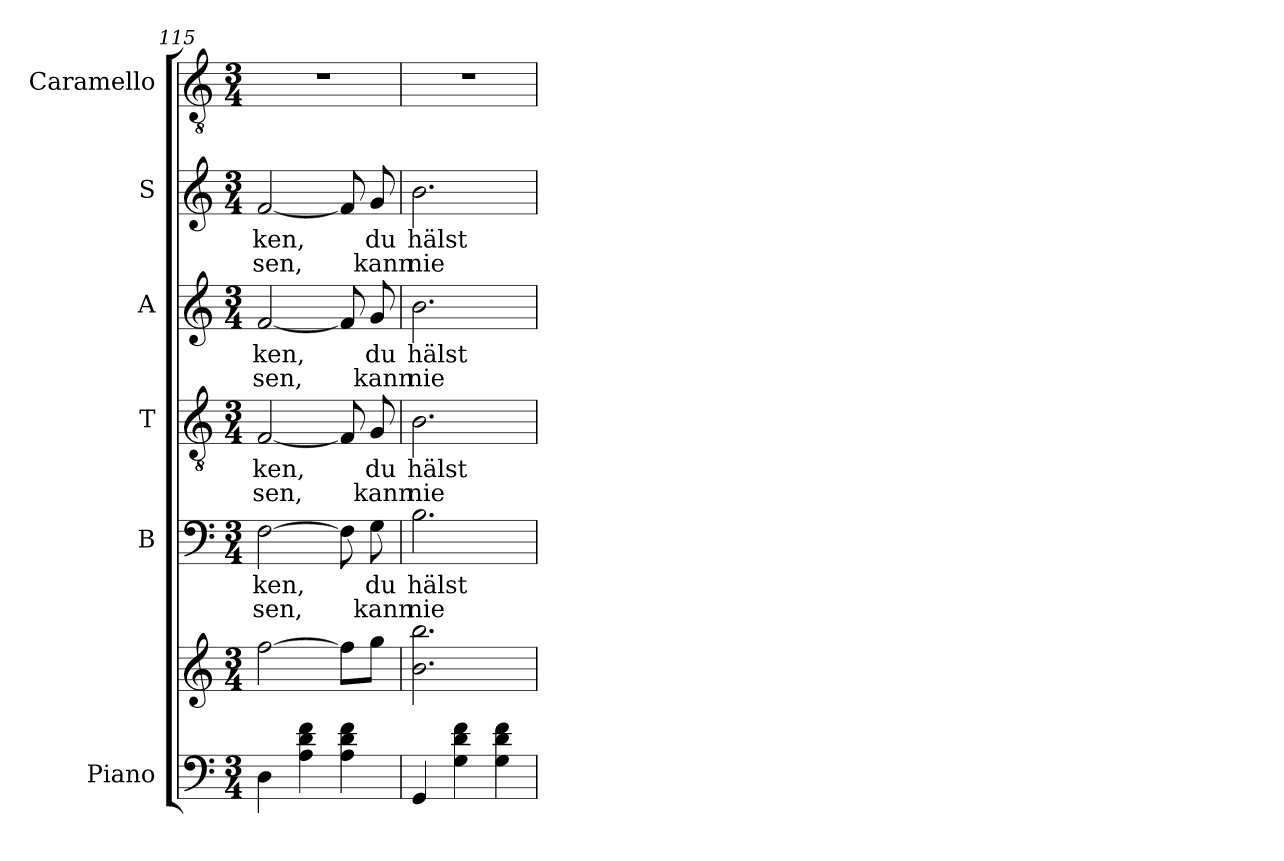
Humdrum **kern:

**kern	**kern	**kern	**text	**text	**kern	**text	**text	**kern	**text	**text	**kern	**text	**text	**kern
*part6	*part6	*part5	*part5	*part5	*part4	*part4	*part4	*part3	*part3	*part3	*part2	*part2	*part2	*part1
*staff7	*staff6	*staff5	*staff5	*staff5	*staff4	*staff4	*staff4	*staff3	*staff3	*staff3	*staff2	*staff2	*staff2	*staff1
*I"Piano	*	*I"B	*	*	*I"T	*	*	*I"A	*	*	*I"S	*	*	*I"Caramello
*I'Pno	*	*I'B	*	*	*I'T	*	*	*I'A	*	*	*I'S	*	*	*
*clefF4	*clefG2	*clefF4	*	*	*clefGv2	*	*	*clefG2	*	*	*clefG2	*	*	*clefGv2
*k[]	*k[]	*k[]	*	*	*k[]	*	*	*k[]	*	*	*k[]	*	*	*k[]
*M3/4	*M3/4	*M3/4	*	*	*M3/4	*	*	*M3/4	*	*	*M3/4	*	*	*M3/4
=115	=115	=115	=115	=115	=115	=115	=115	=115	=115	=115	=115	=115	=115	=115
!	!	!	!LO:LY:b	!LO:LY:b	!	!LO:LY:b	!LO:LY:b	!	!LO:LY:b	!LO:LY:b	!	!LO:LY:b	!LO:LY:b	!
4D\	[2ff\	[2F\	-ken,	-sen,	[2F/	-ken,	-sen,	[2f/	-ken,	-sen,	[2f/	-ken,	-sen,	2.r
4A\ 4d\ 4f\	.	.	.	.	.	.	.	.	.	.	.	.	.	.
4A\ 4d\ 4f\	8ff\L]	8F\]	.	.	8F/]	.	.	8f/]	.	.	8f/]	.	.	.
!	!	!	!LO:LY:b	!LO:LY:b	!	!LO:LY:b	!LO:LY:b	!	!LO:LY:b	!LO:LY:b	!	!LO:LY:b	!LO:LY:b	!
.	8gg\J	8G\	du	kann	8G/	du	kann	8g/	du	kann	8g/	du	kann	.
=116	=116	=116	=116	=116	=116	=116	=116	=116	=116	=116	=116	=116	=116	=116
!	!	!	!LO:LY:b	!LO:LY:b	!	!LO:LY:b	!LO:LY:b	!	!LO:LY:b	!LO:LY:b	!	!LO:LY:b	!LO:LY:b	!
4GG/	2.b\ 2.bb\	2.B\	hälst	nie-	2.B\	hälst	nie-	2.b\	hälst	nie-	2.b\	hälst	nie-	2.r
4G\ 4d\ 4f\	.	.	.	.	.	.	.	.	.	.	.	.	.	.
4G\ 4d\ 4f\	.	.	.	.	.	.	.	.	.	.	.	.	.	.
=	=	=	=	=	=	=	=	=	=	=	=	=	=	=
*-	*-	*-	*-	*-	*-	*-	*-	*-	*-	*-	*-	*-	*-	*-
